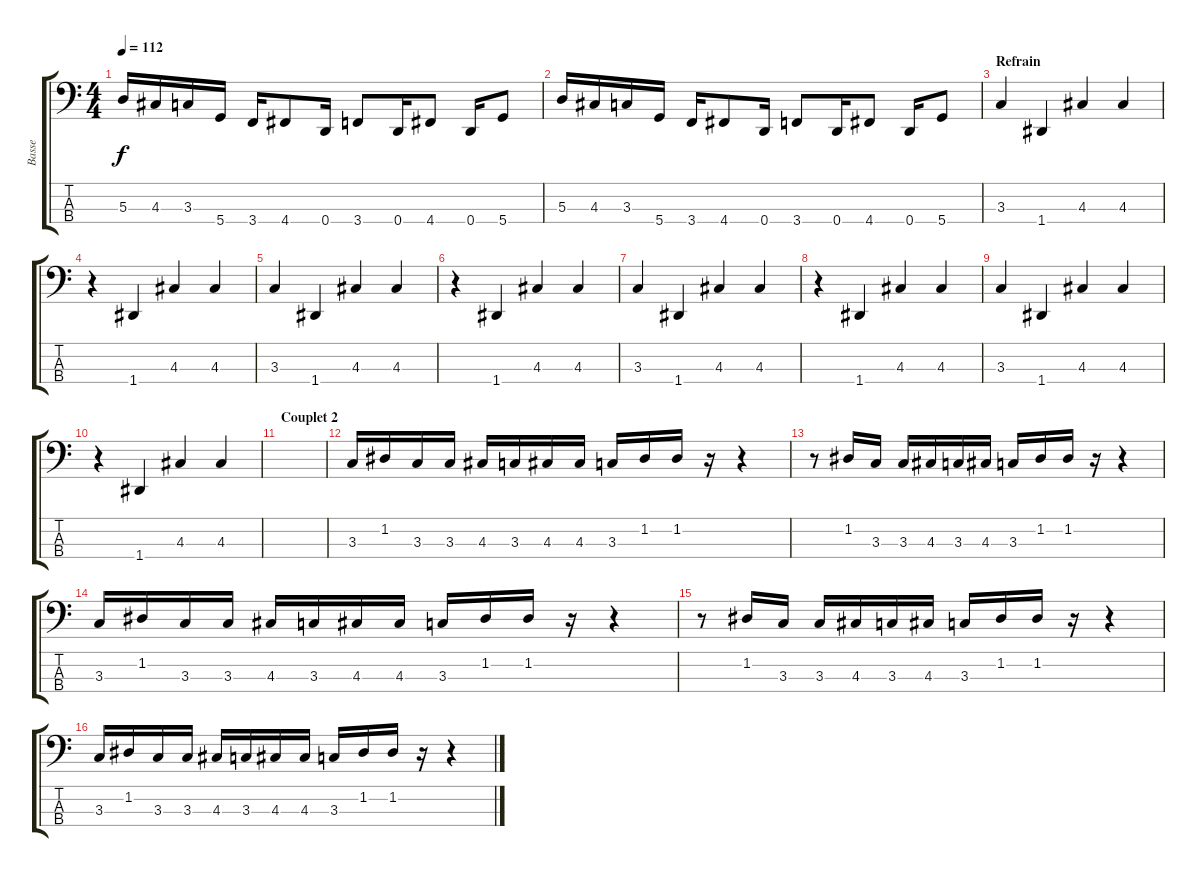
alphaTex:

\track ("Basse" "Basse") {instrument electricbassfinger}
\staff {score tabs}
\tuning (G2 D2 A1 D1) {hide}
\ts (4 4)
\tempo 112
\clef f4
\ks c
5.3.16{dy f} 4.3.16 3.3.16 5.4.16 3.4.16 4.4.8 0.4.16 3.4.8 0.4.16 4.4.8 0.4.16 5.4.8 |
5.3.16 4.3.16 3.3.16 5.4.16 3.4.16 4.4.8 0.4.16 3.4.8 0.4.16 4.4.8 0.4.16 5.4.8 |
\section ("" "Refrain")
3.3.4 1.4.4 4.3.4 4.3.4 |
r.4 1.4.4 4.3.4 4.3.4 |
3.3.4 1.4.4 4.3.4 4.3.4 |
r.4 1.4.4 4.3.4 4.3.4 |
3.3.4 1.4.4 4.3.4 4.3.4 |
r.4 1.4.4 4.3.4 4.3.4 |
3.3.4 1.4.4 4.3.4 4.3.4 |
r.4 1.4.4 4.3.4 4.3.4 |
\section ("" "Couplet 2")
|
3.3.16 1.2.16 3.3.16 3.3.16 4.3.16 3.3.16 4.3.16 4.3.16 3.3.16 1.2.16 1.2.16 r.16 r.4 |
r.8 1.2.16 3.3.16 3.3.16 4.3.16 3.3.16 4.3.16 3.3.16 1.2.16 1.2.16 r.16 r.4 |
3.3.16 1.2.16 3.3.16 3.3.16 4.3.16 3.3.16 4.3.16 4.3.16 3.3.16 1.2.16 1.2.16 r.16 r.4 |
r.8 1.2.16 3.3.16 3.3.16 4.3.16 3.3.16 4.3.16 3.3.16 1.2.16 1.2.16 r.16 r.4 |
3.3.16 1.2.16 3.3.16 3.3.16 4.3.16 3.3.16 4.3.16 4.3.16 3.3.16 1.2.16 1.2.16 r.16 r.4
